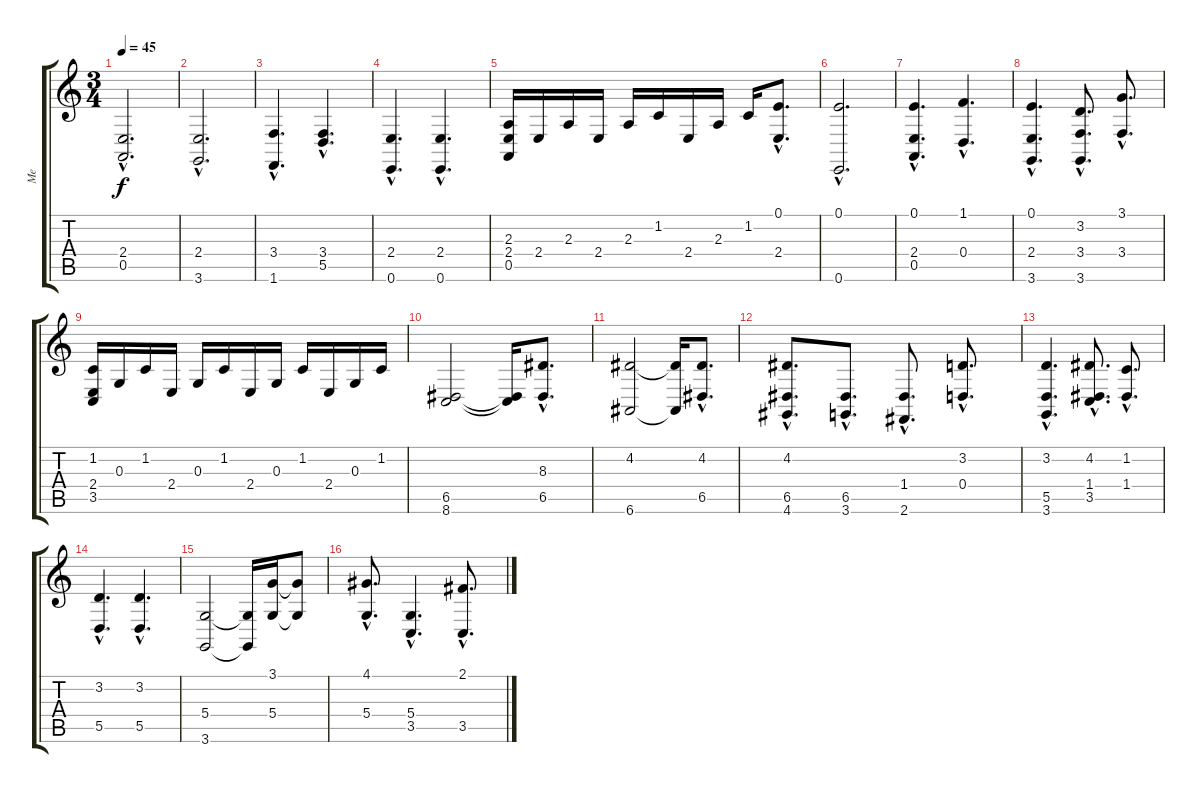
\track ("Me" "Me") {instrument stringensemble1}
\staff {score tabs}
\tuning (E4 B3 G3 D3 A2 E2) {hide}
\ts (3 4)
\tempo 45
\clef g2
\ks c
(2.4{hac} 0.5{hac}).2{d dy f instrument stringensemble1} |
(2.4{hac} 3.6{hac}).2{d} |
(3.4{hac} 1.6{hac}).4{d} (3.4{hac} 5.5{hac}).4{d} |
(2.4{hac} 0.6{hac}).4{d} (2.4{hac} 0.6{hac}).4{d} |
(2.3 2.4 0.5).16 2.4.16 2.3.16 2.4.16 2.3.16 1.2.16 2.4.16 2.3.16 1.2.16 (0.1{hac} 2.4{hac}).8{d} |
(0.1{hac} 0.6{hac}).2{d} |
(0.1{hac} 2.4{hac} 0.5{hac}).4{d} (1.1{hac} 0.4{hac}).4{d} |
(0.1{hac} 2.4{hac} 3.6{hac}).4{d} (3.2{hac} 3.4{hac} 3.6{hac}).8{d} (3.1{hac} 3.4{hac}).8{d} |
(1.2 2.4 3.5).16 0.3.16 1.2.16 2.4.16 0.3.16 1.2.16 2.4.16 0.3.16 1.2.16 2.4.16 0.3.16 1.2.16 |
(6.5 8.6).2 (6.5{t} 8.6{t}).16 (8.3{hac} 6.5{hac}).8{d} |
(4.2 6.6).2 (4.2{t} 6.6{t}).16 (4.2{hac} 6.5{hac}).8{d} |
(4.2{hac} 6.5{hac} 4.6{hac}).8{d} (6.5{hac} 3.6{hac}).8{d} (1.4{hac} 2.6{hac}).8{d} (3.2{hac} 0.4{hac}).8{d} |
(3.2{hac} 5.5{hac} 3.6{hac}).4{d} (4.2{hac} 1.4{hac} 3.5{hac}).8{d} (1.2{hac} 1.4{hac}).8{d} |
(3.2{hac} 5.5{hac}).4{d} (3.2{hac} 5.5{hac}).4{d} |
(5.4 3.6).2 (5.4{t} 3.6{t}).16 (3.1 5.4).16 (3.1{t} 5.4{t}).8 |
(4.1{hac} 5.4{hac}).8{d} (5.4{hac} 3.5{hac}).4{d} (2.1{hac} 3.5{hac}).8{d}
